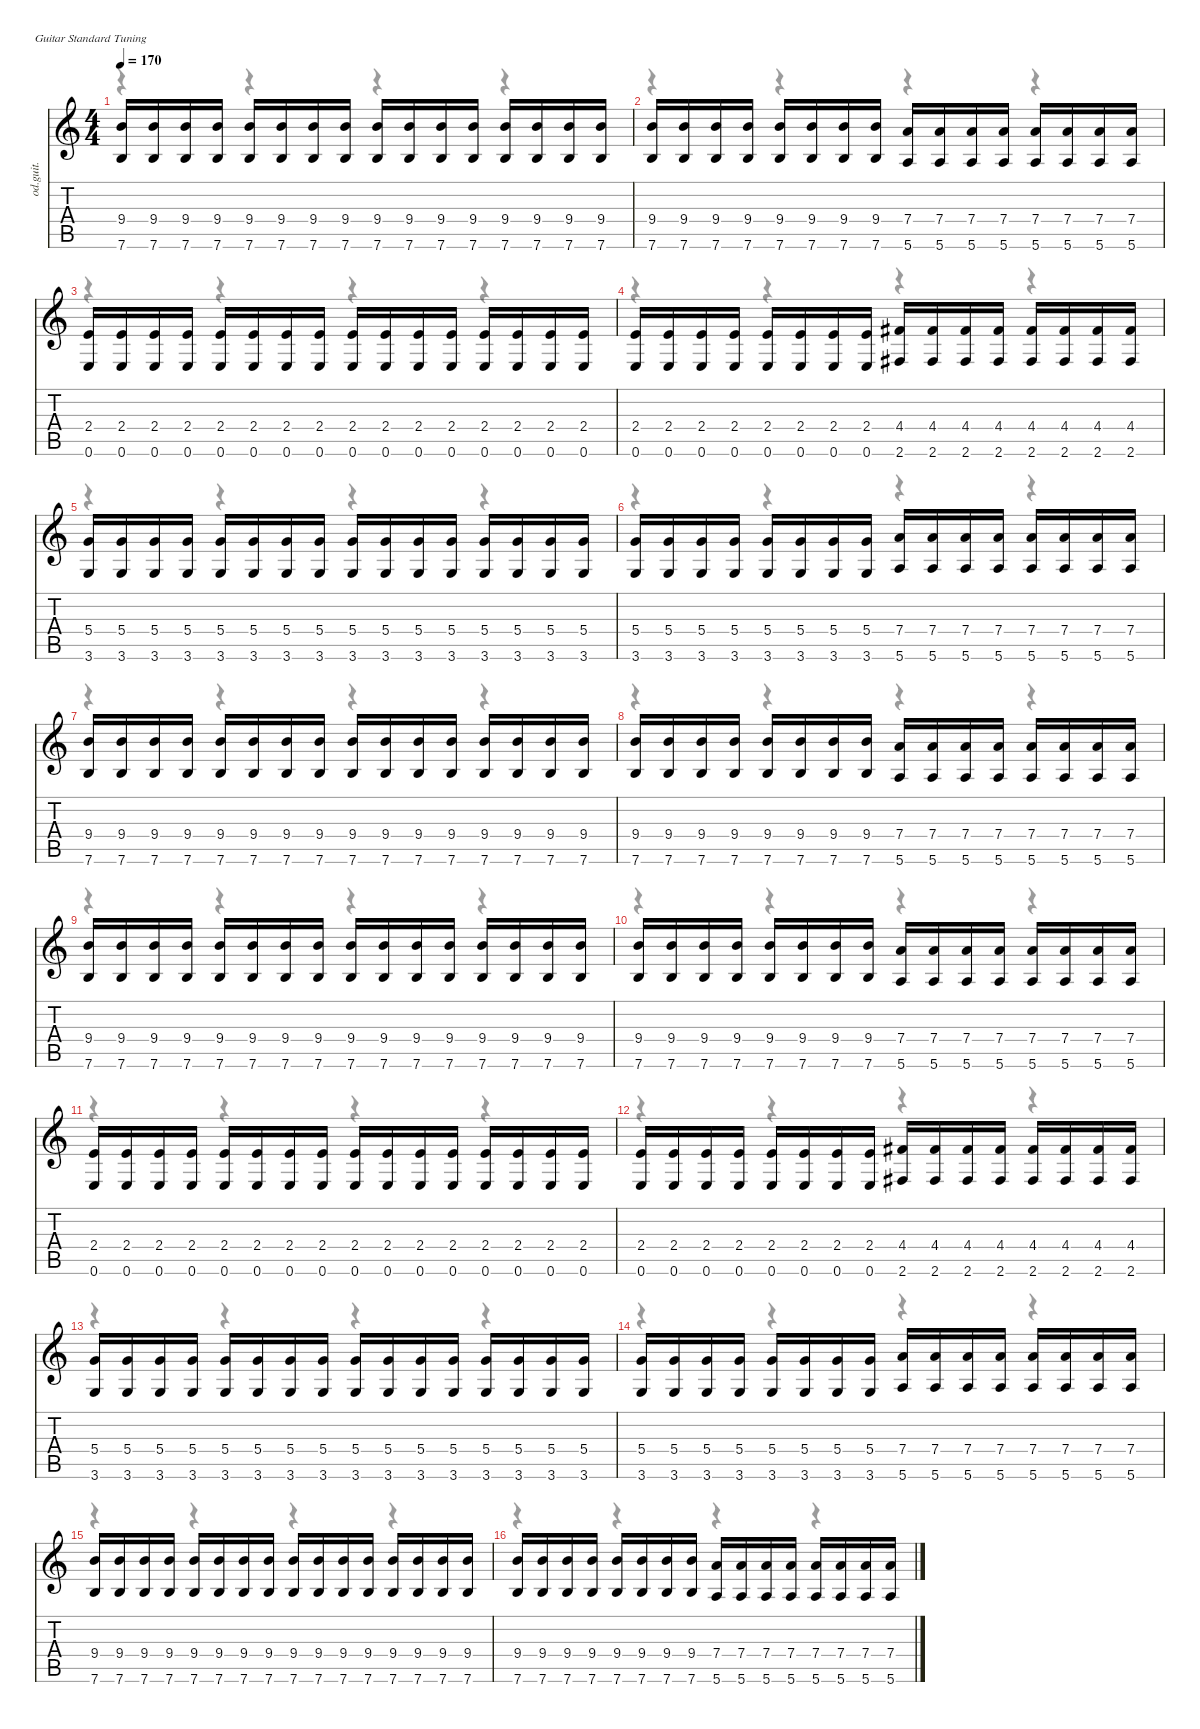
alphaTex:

\defaultSystemsLayout 4
\hideDynamics
\bracketExtendMode nobrackets
\otherSystemsTrackNameOrientation horizontal
\track ("Gtr OD" "od.guit.") {instrument overdrivenguitar}
\staff {score tabs}
\tuning (E4 B3 G3 D3 A2 E2)
\voice
\ts (4 4)
\tempo 170
\clef g2
\ks c
(9.4 7.6).16{dy f beam Up} (9.4 7.6).16{beam Up} (9.4 7.6).16{beam Up} (9.4 7.6).16{beam Up} (9.4 7.6).16{beam Up} (9.4 7.6).16{beam Up} (9.4 7.6).16{beam Up} (9.4 7.6).16{beam Up} (9.4 7.6).16{beam Up} (9.4 7.6).16{beam Up} (9.4 7.6).16{beam Up} (9.4 7.6).16{beam Up} (9.4 7.6).16{beam Up} (9.4 7.6).16{beam Up} (9.4 7.6).16{beam Up} (9.4 7.6).16{beam Up} |
(9.4 7.6).16{beam Up} (9.4 7.6).16{beam Up} (9.4 7.6).16{beam Up} (9.4 7.6).16{beam Up} (9.4 7.6).16{beam Up} (9.4 7.6).16{beam Up} (9.4 7.6).16{beam Up} (9.4 7.6).16{beam Up} (7.4 5.6).16{beam Up} (7.4 5.6).16{beam Up} (7.4 5.6).16{beam Up} (7.4 5.6).16{beam Up} (7.4 5.6).16{beam Up} (7.4 5.6).16{beam Up} (7.4 5.6).16{beam Up} (7.4 5.6).16{beam Up} |
(2.4 0.6).16{beam Up} (2.4 0.6).16{beam Up} (2.4 0.6).16{beam Up} (2.4 0.6).16{beam Up} (2.4 0.6).16{beam Up} (2.4 0.6).16{beam Up} (2.4 0.6).16{beam Up} (2.4 0.6).16{beam Up} (2.4 0.6).16{beam Up} (2.4 0.6).16{beam Up} (2.4 0.6).16{beam Up} (2.4 0.6).16{beam Up} (2.4 0.6).16{beam Up} (2.4 0.6).16{beam Up} (2.4 0.6).16{beam Up} (2.4 0.6).16{beam Up} |
(2.4 0.6).16{beam Up} (2.4 0.6).16{beam Up} (2.4 0.6).16{beam Up} (2.4 0.6).16{beam Up} (2.4 0.6).16{beam Up} (2.4 0.6).16{beam Up} (2.4 0.6).16{beam Up} (2.4 0.6).16{beam Up} (4.4{acc #} 2.6{acc #}).16{beam Up} (4.4{acc #} 2.6{acc #}).16{beam Up} (4.4{acc #} 2.6{acc #}).16{beam Up} (4.4{acc #} 2.6{acc #}).16{beam Up} (4.4{acc #} 2.6{acc #}).16{beam Up} (4.4{acc #} 2.6{acc #}).16{beam Up} (4.4{acc #} 2.6{acc #}).16{beam Up} (4.4{acc #} 2.6{acc #}).16{beam Up} |
(5.4 3.6).16{beam Up} (5.4 3.6).16{beam Up} (5.4 3.6).16{beam Up} (5.4 3.6).16{beam Up} (5.4 3.6).16{beam Up} (5.4 3.6).16{beam Up} (5.4 3.6).16{beam Up} (5.4 3.6).16{beam Up} (5.4 3.6).16{beam Up} (5.4 3.6).16{beam Up} (5.4 3.6).16{beam Up} (5.4 3.6).16{beam Up} (5.4 3.6).16{beam Up} (5.4 3.6).16{beam Up} (5.4 3.6).16{beam Up} (5.4 3.6).16{beam Up} |
(5.4 3.6).16{beam Up} (5.4 3.6).16{beam Up} (5.4 3.6).16{beam Up} (5.4 3.6).16{beam Up} (5.4 3.6).16{beam Up} (5.4 3.6).16{beam Up} (5.4 3.6).16{beam Up} (5.4 3.6).16{beam Up} (7.4 5.6).16{beam Up} (7.4 5.6).16{beam Up} (7.4 5.6).16{beam Up} (7.4 5.6).16{beam Up} (7.4 5.6).16{beam Up} (7.4 5.6).16{beam Up} (7.4 5.6).16{beam Up} (7.4 5.6).16{beam Up} |
(9.4 7.6).16{beam Up} (9.4 7.6).16{beam Up} (9.4 7.6).16{beam Up} (9.4 7.6).16{beam Up} (9.4 7.6).16{beam Up} (9.4 7.6).16{beam Up} (9.4 7.6).16{beam Up} (9.4 7.6).16{beam Up} (9.4 7.6).16{beam Up} (9.4 7.6).16{beam Up} (9.4 7.6).16{beam Up} (9.4 7.6).16{beam Up} (9.4 7.6).16{beam Up} (9.4 7.6).16{beam Up} (9.4 7.6).16{beam Up} (9.4 7.6).16{beam Up} |
(9.4 7.6).16{beam Up} (9.4 7.6).16{beam Up} (9.4 7.6).16{beam Up} (9.4 7.6).16{beam Up} (9.4 7.6).16{beam Up} (9.4 7.6).16{beam Up} (9.4 7.6).16{beam Up} (9.4 7.6).16{beam Up} (7.4 5.6).16{beam Up} (7.4 5.6).16{beam Up} (7.4 5.6).16{beam Up} (7.4 5.6).16{beam Up} (7.4 5.6).16{beam Up} (7.4 5.6).16{beam Up} (7.4 5.6).16{beam Up} (7.4 5.6).16{beam Up} |
(9.4 7.6).16{beam Up} (9.4 7.6).16{beam Up} (9.4 7.6).16{beam Up} (9.4 7.6).16{beam Up} (9.4 7.6).16{beam Up} (9.4 7.6).16{beam Up} (9.4 7.6).16{beam Up} (9.4 7.6).16{beam Up} (9.4 7.6).16{beam Up} (9.4 7.6).16{beam Up} (9.4 7.6).16{beam Up} (9.4 7.6).16{beam Up} (9.4 7.6).16{beam Up} (9.4 7.6).16{beam Up} (9.4 7.6).16{beam Up} (9.4 7.6).16{beam Up} |
(9.4 7.6).16{beam Up} (9.4 7.6).16{beam Up} (9.4 7.6).16{beam Up} (9.4 7.6).16{beam Up} (9.4 7.6).16{beam Up} (9.4 7.6).16{beam Up} (9.4 7.6).16{beam Up} (9.4 7.6).16{beam Up} (7.4 5.6).16{beam Up} (7.4 5.6).16{beam Up} (7.4 5.6).16{beam Up} (7.4 5.6).16{beam Up} (7.4 5.6).16{beam Up} (7.4 5.6).16{beam Up} (7.4 5.6).16{beam Up} (7.4 5.6).16{beam Up} |
(2.4 0.6).16{beam Up} (2.4 0.6).16{beam Up} (2.4 0.6).16{beam Up} (2.4 0.6).16{beam Up} (2.4 0.6).16{beam Up} (2.4 0.6).16{beam Up} (2.4 0.6).16{beam Up} (2.4 0.6).16{beam Up} (2.4 0.6).16{beam Up} (2.4 0.6).16{beam Up} (2.4 0.6).16{beam Up} (2.4 0.6).16{beam Up} (2.4 0.6).16{beam Up} (2.4 0.6).16{beam Up} (2.4 0.6).16{beam Up} (2.4 0.6).16{beam Up} |
(2.4 0.6).16{beam Up} (2.4 0.6).16{beam Up} (2.4 0.6).16{beam Up} (2.4 0.6).16{beam Up} (2.4 0.6).16{beam Up} (2.4 0.6).16{beam Up} (2.4 0.6).16{beam Up} (2.4 0.6).16{beam Up} (4.4{acc #} 2.6{acc #}).16{beam Up} (4.4{acc #} 2.6{acc #}).16{beam Up} (4.4{acc #} 2.6{acc #}).16{beam Up} (4.4{acc #} 2.6{acc #}).16{beam Up} (4.4{acc #} 2.6{acc #}).16{beam Up} (4.4{acc #} 2.6{acc #}).16{beam Up} (4.4{acc #} 2.6{acc #}).16{beam Up} (4.4{acc #} 2.6{acc #}).16{beam Up} |
(5.4 3.6).16{beam Up} (5.4 3.6).16{beam Up} (5.4 3.6).16{beam Up} (5.4 3.6).16{beam Up} (5.4 3.6).16{beam Up} (5.4 3.6).16{beam Up} (5.4 3.6).16{beam Up} (5.4 3.6).16{beam Up} (5.4 3.6).16{beam Up} (5.4 3.6).16{beam Up} (5.4 3.6).16{beam Up} (5.4 3.6).16{beam Up} (5.4 3.6).16{beam Up} (5.4 3.6).16{beam Up} (5.4 3.6).16{beam Up} (5.4 3.6).16{beam Up} |
(5.4 3.6).16{beam Up} (5.4 3.6).16{beam Up} (5.4 3.6).16{beam Up} (5.4 3.6).16{beam Up} (5.4 3.6).16{beam Up} (5.4 3.6).16{beam Up} (5.4 3.6).16{beam Up} (5.4 3.6).16{beam Up} (7.4 5.6).16{beam Up} (7.4 5.6).16{beam Up} (7.4 5.6).16{beam Up} (7.4 5.6).16{beam Up} (7.4 5.6).16{beam Up} (7.4 5.6).16{beam Up} (7.4 5.6).16{beam Up} (7.4 5.6).16{beam Up} |
(9.4 7.6).16{beam Up} (9.4 7.6).16{beam Up} (9.4 7.6).16{beam Up} (9.4 7.6).16{beam Up} (9.4 7.6).16{beam Up} (9.4 7.6).16{beam Up} (9.4 7.6).16{beam Up} (9.4 7.6).16{beam Up} (9.4 7.6).16{beam Up} (9.4 7.6).16{beam Up} (9.4 7.6).16{beam Up} (9.4 7.6).16{beam Up} (9.4 7.6).16{beam Up} (9.4 7.6).16{beam Up} (9.4 7.6).16{beam Up} (9.4 7.6).16{beam Up} |
(9.4 7.6).16{beam Up} (9.4 7.6).16{beam Up} (9.4 7.6).16{beam Up} (9.4 7.6).16{beam Up} (9.4 7.6).16{beam Up} (9.4 7.6).16{beam Up} (9.4 7.6).16{beam Up} (9.4 7.6).16{beam Up} (7.4 5.6).16{beam Up} (7.4 5.6).16{beam Up} (7.4 5.6).16{beam Up} (7.4 5.6).16{beam Up} (7.4 5.6).16{beam Up} (7.4 5.6).16{beam Up} (7.4 5.6).16{beam Up} (7.4 5.6).16{beam Up}
\voice
\clef g2
\ottava regular
\simile none
\ks c
r.4{dy mf beam Down} r.4{beam Down} r.4{beam Down} r.4{beam Down} |
r.4{beam Down} r.4{beam Down} r.4{beam Down} r.4{beam Down} |
r.4{beam Down} r.4{beam Down} r.4{beam Down} r.4{beam Down} |
r.4{beam Down} r.4{beam Down} r.4{beam Down} r.4{beam Down} |
r.4{beam Down} r.4{beam Down} r.4{beam Down} r.4{beam Down} |
r.4{beam Down} r.4{beam Down} r.4{beam Down} r.4{beam Down} |
r.4{beam Down} r.4{beam Down} r.4{beam Down} r.4{beam Down} |
r.4{beam Down} r.4{beam Down} r.4{beam Down} r.4{beam Down} |
r.4{beam Down} r.4{beam Down} r.4{beam Down} r.4{beam Down} |
r.4{beam Down} r.4{beam Down} r.4{beam Down} r.4{beam Down} |
r.4{beam Down} r.4{beam Down} r.4{beam Down} r.4{beam Down} |
r.4{beam Down} r.4{beam Down} r.4{beam Down} r.4{beam Down} |
r.4{beam Down} r.4{beam Down} r.4{beam Down} r.4{beam Down} |
r.4{beam Down} r.4{beam Down} r.4{beam Down} r.4{beam Down} |
r.4{beam Down} r.4{beam Down} r.4{beam Down} r.4{beam Down} |
r.4{beam Down} r.4{beam Down} r.4{beam Down} r.4{beam Down}
